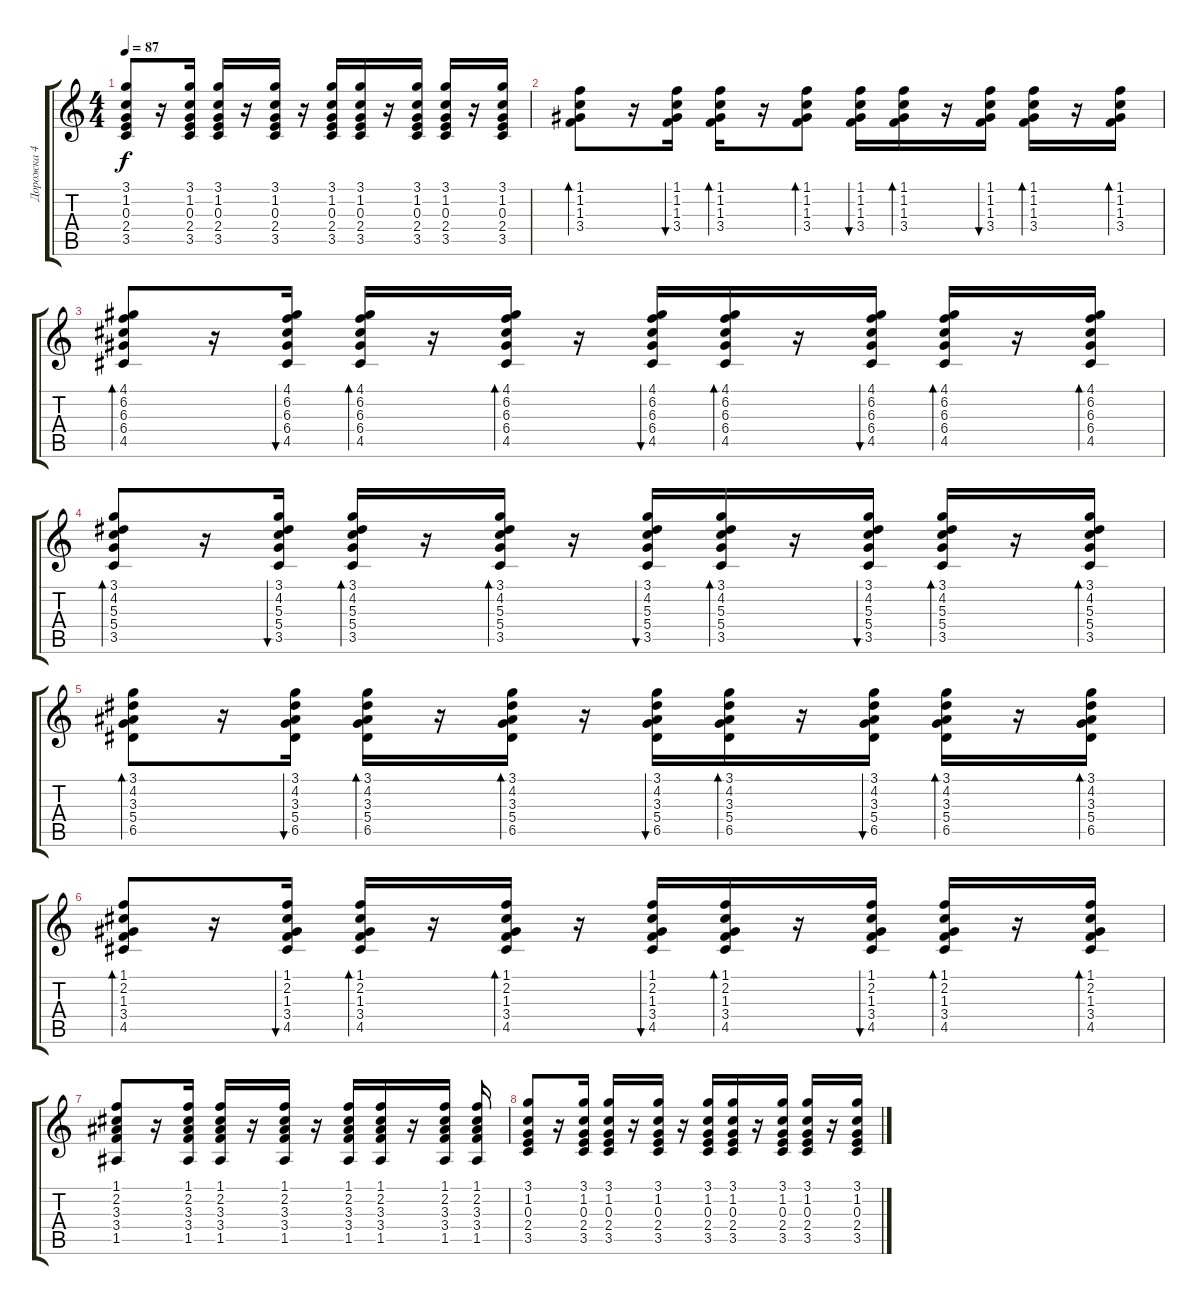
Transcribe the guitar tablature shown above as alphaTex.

\track ("Дорожка 4" "Дорожка 4") {instrument acousticguitarsteel}
\staff {score tabs}
\tuning (E4 B3 G3 D3 A2 E2) {hide}
\ts (4 4)
\tempo 87
\clef g2
\ks c
(3.1 1.2 0.3 2.4 3.5).8{dy f} r.16 (3.1 1.2 0.3 2.4 3.5).16 (3.1 1.2 0.3 2.4 3.5).16 r.16 (3.1 1.2 0.3 2.4 3.5).16 r.16 (3.1 1.2 0.3 2.4 3.5).16 (3.1 1.2 0.3 2.4 3.5).16 r.16 (3.1 1.2 0.3 2.4 3.5).16 (3.1 1.2 0.3 2.4 3.5).16 r.16 (3.1 1.2 0.3 2.4 3.5).16 |
(1.1 1.2 1.3 3.4).8{bd 60} r.16 (1.1 1.2 1.3 3.4).16{bu 60} (1.1 1.2 1.3 3.4).16{bd 60} r.16 (1.1 1.2 1.3 3.4).8{bd 60} (1.1 1.2 1.3 3.4).16{bu 60} (1.1 1.2 1.3 3.4).16{bd 60} r.16 (1.1 1.2 1.3 3.4).16{bu 60} (1.1 1.2 1.3 3.4).16{bd 60} r.16 (1.1 1.2 1.3 3.4).16{bd 60} |
(4.1 6.2 6.3 6.4 4.5).8{bd 60} r.16 (4.1 6.2 6.3 6.4 4.5).16{bu 120} (4.1 6.2 6.3 6.4 4.5).16{bd 60} r.16 (4.1 6.2 6.3 6.4 4.5).16{bd 60} r.16 (4.1 6.2 6.3 6.4 4.5).16{bu 120} (4.1 6.2 6.3 6.4 4.5).16{bd 60} r.16 (4.1 6.2 6.3 6.4 4.5).16{bu 120} (4.1 6.2 6.3 6.4 4.5).16{bd 60} r.16 (4.1 6.2 6.3 6.4 4.5).16{bd 60} |
(3.1 4.2 5.3 5.4 3.5).8{bd 60} r.16 (3.1 4.2 5.3 5.4 3.5).16{bu 120} (3.1 4.2 5.3 5.4 3.5).16{bd 60} r.16 (3.1 4.2 5.3 5.4 3.5).16{bd 60} r.16 (3.1 4.2 5.3 5.4 3.5).16{bu 120} (3.1 4.2 5.3 5.4 3.5).16{bd 60} r.16 (3.1 4.2 5.3 5.4 3.5).16{bu 120} (3.1 4.2 5.3 5.4 3.5).16{bd 60} r.16 (3.1 4.2 5.3 5.4 3.5).16{bd 60} |
(3.1 4.2 3.3 5.4 6.5).8{bd 60} r.16 (3.1 4.2 3.3 5.4 6.5).16{bu 120} (3.1 4.2 3.3 5.4 6.5).16{bd 60} r.16 (3.1 4.2 3.3 5.4 6.5).16{bd 60} r.16 (3.1 4.2 3.3 5.4 6.5).16{bu 120} (3.1 4.2 3.3 5.4 6.5).16{bd 60} r.16 (3.1 4.2 3.3 5.4 6.5).16{bu 120} (3.1 4.2 3.3 5.4 6.5).16{bd 60} r.16 (3.1 4.2 3.3 5.4 6.5).16{bd 60} |
(1.1 2.2 1.3 3.4 4.5).8{bd 60} r.16 (1.1 2.2 1.3 3.4 4.5).16{bu 120} (1.1 2.2 1.3 3.4 4.5).16{bd 60} r.16 (1.1 2.2 1.3 3.4 4.5).16{bd 60} r.16 (1.1 2.2 1.3 3.4 4.5).16{bu 120} (1.1 2.2 1.3 3.4 4.5).16{bd 60} r.16 (1.1 2.2 1.3 3.4 4.5).16{bu 120} (1.1 2.2 1.3 3.4 4.5).16{bd 60} r.16 (1.1 2.2 1.3 3.4 4.5).16{bd 60} |
(1.1 2.2 3.3 3.4 1.5).8 r.16 (1.1 2.2 3.3 3.4 1.5).16 (1.1 2.2 3.3 3.4 1.5).16 r.16 (1.1 2.2 3.3 3.4 1.5).16 r.16 (1.1 2.2 3.3 3.4 1.5).16 (1.1 2.2 3.3 3.4 1.5).16 r.16 (1.1 2.2 3.3 3.4 1.5).16 (1.1 2.2 3.3 3.4 1.5).16 |
(3.1 1.2 0.3 2.4 3.5).8 r.16 (3.1 1.2 0.3 2.4 3.5).16 (3.1 1.2 0.3 2.4 3.5).16 r.16 (3.1 1.2 0.3 2.4 3.5).16 r.16 (3.1 1.2 0.3 2.4 3.5).16 (3.1 1.2 0.3 2.4 3.5).16 r.16 (3.1 1.2 0.3 2.4 3.5).16 (3.1 1.2 0.3 2.4 3.5).16 r.16 (3.1 1.2 0.3 2.4 3.5).16
